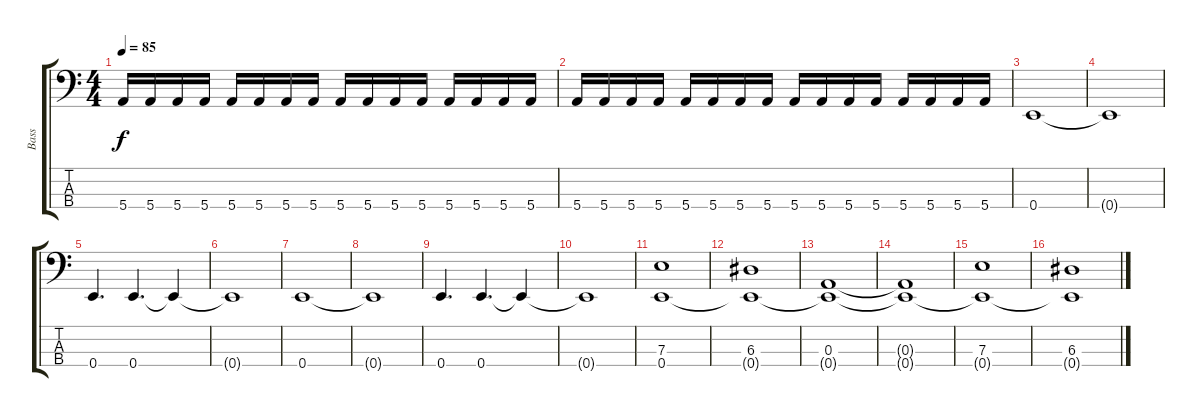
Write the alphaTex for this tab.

\track ("Bass" "Bass") {instrument electricbassfinger}
\staff {score tabs}
\tuning (G2 D2 A1 E1) {hide}
\ts (4 4)
\tempo 85
\clef f4
\ks c
5.4.16{dy f} 5.4.16 5.4.16 5.4.16 5.4.16 5.4.16 5.4.16 5.4.16 5.4.16 5.4.16 5.4.16 5.4.16 5.4.16 5.4.16 5.4.16 5.4.16 |
5.4.16 5.4.16 5.4.16 5.4.16 5.4.16 5.4.16 5.4.16 5.4.16 5.4.16 5.4.16 5.4.16 5.4.16 5.4.16 5.4.16 5.4.16 5.4.16 |
0.4.1 |
0.4{t}.1 |
0.4.4{d} 0.4.4{d} 0.4{t}.4 |
0.4{t}.1 |
0.4.1 |
0.4{t}.1 |
0.4.4{d} 0.4.4{d} 0.4{t}.4 |
0.4{t}.1 |
(7.3 0.4).1{volume 8} |
(6.3 0.4{t}).1 |
(0.3 0.4{t}).1 |
(0.3{t} 0.4{t}).1 |
(7.3 0.4{t}).1{volume 0} |
(6.3 0.4{t}).1
